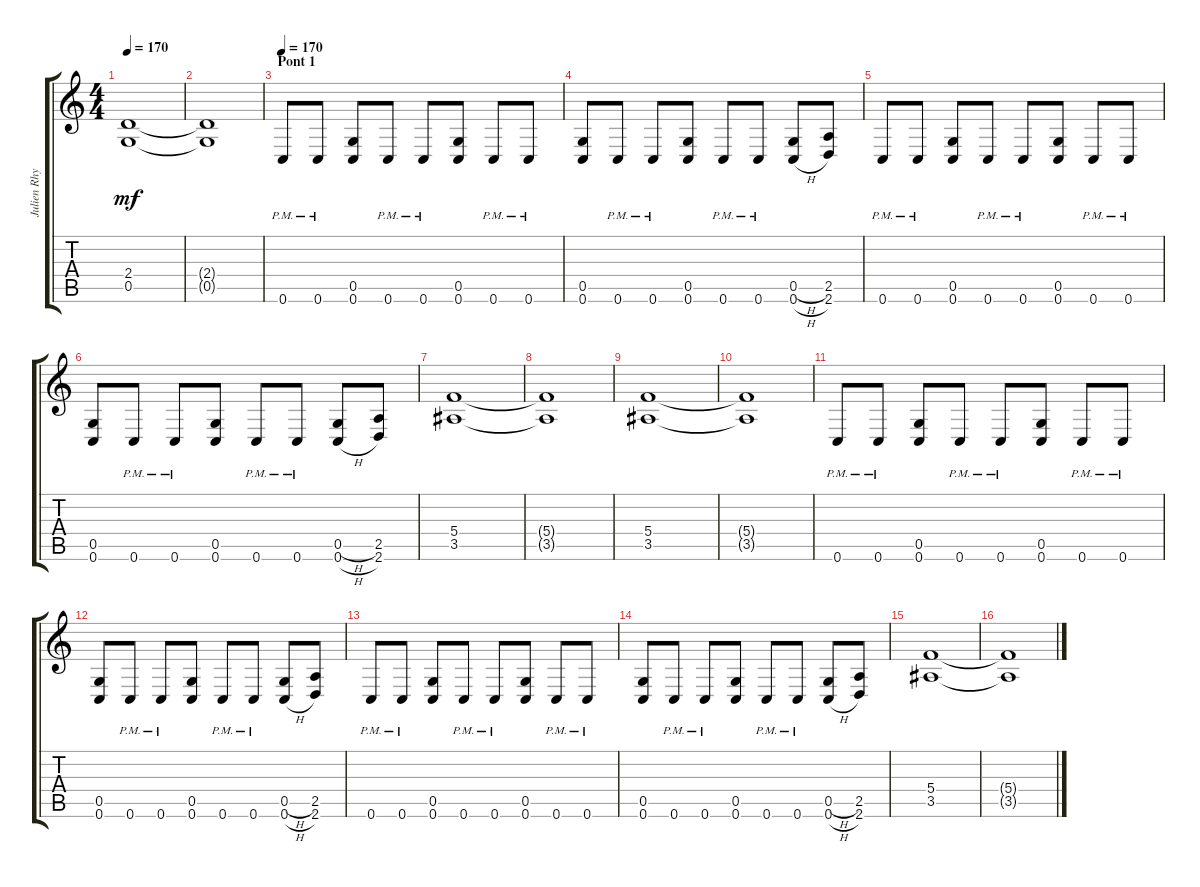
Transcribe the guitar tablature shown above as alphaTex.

\track ("Julien Rhythm" "Julien Rhy") {instrument distortionguitar}
\staff {score tabs}
\tuning (D4 A3 F3 C3 G2 C2) {hide}
\ts (4 4)
\tempo 170
\clef g2
\ks c
(2.4{t} 0.5{t}).1{dy mf} |
(2.4{t} 0.5{t}).1 |
\section ("" "Pont 1")
\tempo 170
0.6{pm}.8 0.6{pm}.8 (0.5 0.6).8 0.6{pm}.8 0.6{pm}.8 (0.5 0.6).8 0.6{pm}.8 0.6{pm}.8 |
(0.5 0.6).8 0.6{pm}.8 0.6{pm}.8 (0.5 0.6).8 0.6{pm}.8 0.6{pm}.8 (0.5{h} 0.6{h}).8 (2.5 2.6).8 |
0.6{pm}.8 0.6{pm}.8 (0.5 0.6).8 0.6{pm}.8 0.6{pm}.8 (0.5 0.6).8 0.6{pm}.8 0.6{pm}.8 |
(0.5 0.6).8 0.6{pm}.8 0.6{pm}.8 (0.5 0.6).8 0.6{pm}.8 0.6{pm}.8 (0.5{h} 0.6{h}).8 (2.5 2.6).8 |
(5.4 3.5).1 |
(5.4{t} 3.5{t}).1 |
(5.4 3.5).1 |
(5.4{t} 3.5{t}).1 |
0.6{pm}.8 0.6{pm}.8 (0.5 0.6).8 0.6{pm}.8 0.6{pm}.8 (0.5 0.6).8 0.6{pm}.8 0.6{pm}.8 |
(0.5 0.6).8 0.6{pm}.8 0.6{pm}.8 (0.5 0.6).8 0.6{pm}.8 0.6{pm}.8 (0.5{h} 0.6{h}).8 (2.5 2.6).8 |
0.6{pm}.8 0.6{pm}.8 (0.5 0.6).8 0.6{pm}.8 0.6{pm}.8 (0.5 0.6).8 0.6{pm}.8 0.6{pm}.8 |
(0.5 0.6).8 0.6{pm}.8 0.6{pm}.8 (0.5 0.6).8 0.6{pm}.8 0.6{pm}.8 (0.5{h} 0.6{h}).8 (2.5 2.6).8 |
(5.4 3.5).1 |
(5.4{t} 3.5{t}).1
